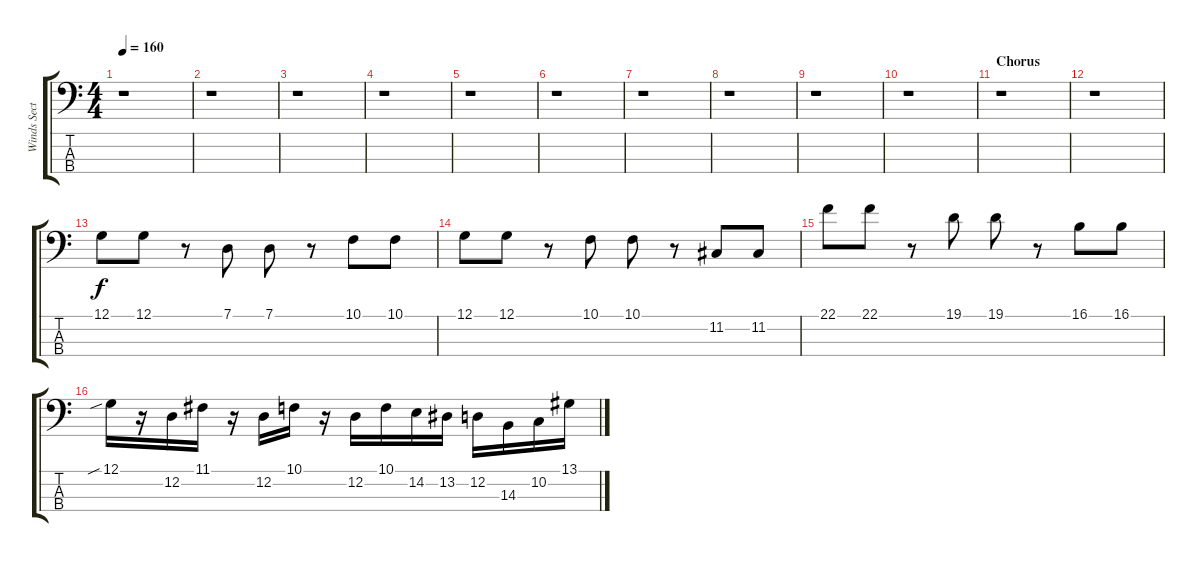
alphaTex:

\track ("Winds Section" "Winds Sect") {instrument bassoon}
\staff {score tabs}
\tuning (G2 D2 A1 E1) {hide}
\ts (4 4)
\tempo 160
\clef f4
\ks c
r.1{dy f} |
r.1 |
r.1 |
r.1 |
r.1 |
r.1 |
r.1 |
r.1 |
r.1 |
r.1 |
\section ("" "Chorus")
r.1 |
r.1 |
12.1.8 12.1.8 r.8 7.1.8 7.1.8 r.8 10.1.8 10.1.8 |
12.1.8 12.1.8 r.8 10.1.8 10.1.8 r.8 11.2.8 11.2.8 |
22.1.8 22.1.8 r.8 19.1.8 19.1.8 r.8 16.1.8 16.1.8 |
12.1{sib}.16 r.16 12.2.16 11.1.16 r.16 12.2.16 10.1.16 r.16 12.2.16 10.1.16 14.2.16 13.2.16 12.2.16 14.3.16 10.2.16 13.1.16
